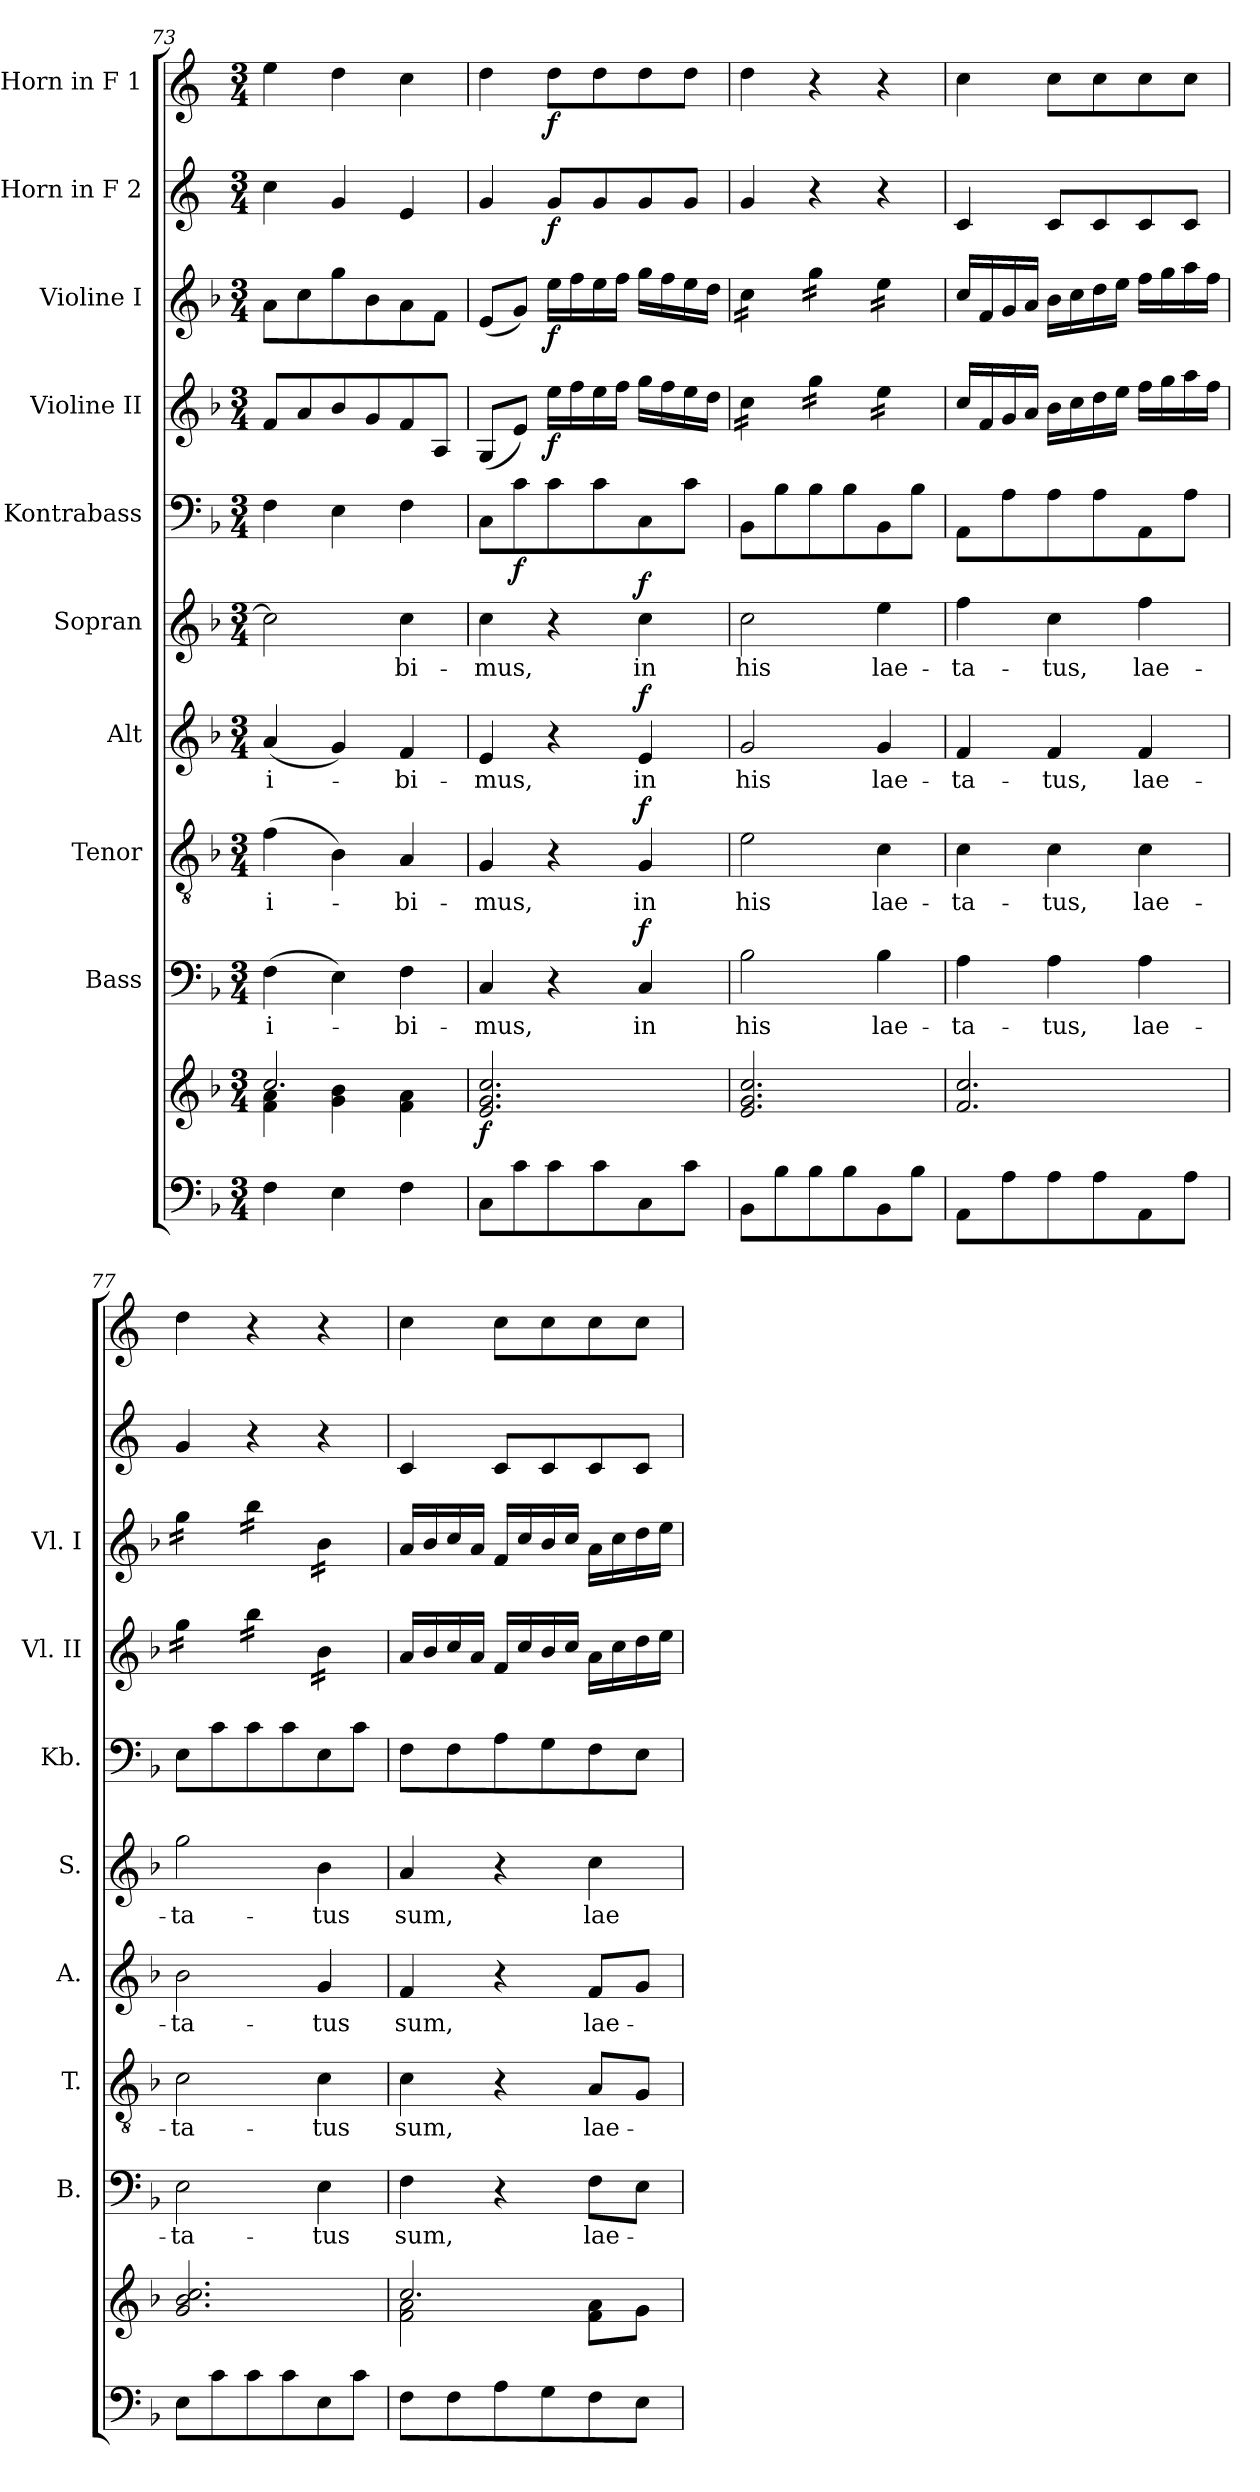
**kern	**kern	**dynam	**kern	**text	**dynam	**kern	**text	**dynam	**kern	**text	**dynam	**kern	**text	**dynam	**kern	**dynam	**kern	**dynam	**kern	**dynam	**kern	**dynam	**kern	**dynam
*part10	*part10	*part10	*part9	*part9	*part9	*part8	*part8	*part8	*part7	*part7	*part7	*part6	*part6	*part6	*part5	*part5	*part4	*part4	*part3	*part3	*part2	*part2	*part1	*part1
*staff11	*staff10	*staff10/11	*staff9	*staff9	*staff9	*staff8	*staff8	*staff8	*staff7	*staff7	*staff7	*staff6	*staff6	*staff6	*staff5	*staff5	*staff4	*staff4	*staff3	*staff3	*staff2	*staff2	*staff1	*staff1
*	*	*	*I"Bass	*	*	*I"Tenor	*	*	*I"Alt	*	*	*I"Sopran	*	*	*I"Kontrabass	*	*I"Violine II	*	*I"Violine I	*	*I"Horn in F 2	*	*I"Horn in F 1	*
*	*	*	*I'B.	*	*	*I'T.	*	*	*I'A.	*	*	*I'S.	*	*	*I'Kb.	*	*I'Vl. II	*	*I'Vl. I	*	*	*	*	*
*clefF4	*clefG2	*	*clefF4	*	*	*clefGv2	*	*	*clefG2	*	*	*clefG2	*	*	*clefF4	*	*clefG2	*	*clefG2	*	*clefG2	*	*clefG2	*
*	*	*	*	*	*	*	*	*	*	*	*	*	*	*	*ITrd7c12	*	*	*	*	*	*ITrd4c7	*	*ITrd4c7	*
*k[b-]	*k[b-]	*	*k[b-]	*	*	*k[b-]	*	*	*k[b-]	*	*	*k[b-]	*	*	*k[b-]	*	*k[b-]	*	*k[b-]	*	*k[b-]	*	*k[b-]	*
*F:	*F:	*	*F:	*	*	*F:	*	*	*F:	*	*	*F:	*	*	*F:	*	*F:	*	*F:	*	*F:	*	*F:	*
*M3/4	*M3/4	*	*M3/4	*	*	*M3/4	*	*	*M3/4	*	*	*M3/4	*	*	*M3/4	*	*M3/4	*	*M3/4	*	*M3/4	*	*M3/4	*
=73	=73	=73	=73	=73	=73	=73	=73	=73	=73	=73	=73	=73	=73	=73	=73	=73	=73	=73	=73	=73	=73	=73	=73	=73
*	*^	*	*	*	*	*	*	*	*	*	*	*	*	*	*	*	*	*	*	*	*	*	*	*
!	!	!	!	!	!LO:LY:b	!	!	!LO:LY:b	!	!	!LO:LY:b	!	!	!	!	!	!	!	!	!	!	!	!	!	!
4F\	2.cc/	4f\ 4a\	.	(>4F\	i-	.	(>4f\	i-	.	(<4a/	i-	.	2cc\]	.	.	4FF\	.	8f/L	.	8a\L	.	4f\	.	4a\	.
.	.	.	.	.	.	.	.	.	.	.	.	.	.	.	.	.	.	8a/	.	8cc\	.	.	.	.	.
4E\	.	4g\ 4b-\	.	4E\)	.	.	4B-\)	.	.	4g/)	.	.	.	.	.	4EE\	.	8b-/	.	8gg\	.	4c/	.	4g\	.
.	.	.	.	.	.	.	.	.	.	.	.	.	.	.	.	.	.	8g/	.	8b-\	.	.	.	.	.
!	!	!	!	!	!LO:LY:b	!	!	!LO:LY:b	!	!	!LO:LY:b	!	!	!LO:LY:b	!	!	!	!	!	!	!	!	!	!	!
4F\	.	4f\ 4a\	.	4F\	-bi-	.	4A/	-bi-	.	4f/	-bi-	.	4cc\	-bi-	.	4FF\	.	8f/	.	8a\	.	4A/	.	4f\	.
.	.	.	.	.	.	.	.	.	.	.	.	.	.	.	.	.	.	8A/J	.	8f\J	.	.	.	.	.
*	*v	*v	*	*	*	*	*	*	*	*	*	*	*	*	*	*	*	*	*	*	*	*	*	*	*
=74	=74	=74	=74	=74	=74	=74	=74	=74	=74	=74	=74	=74	=74	=74	=74	=74	=74	=74	=74	=74	=74	=74	=74	=74
!	!	!LO:DY:b	!	!LO:LY:b	!	!	!LO:LY:b	!	!	!LO:LY:b	!	!	!LO:LY:b	!	!	!	!	!	!	!	!	!	!	!
8C\L	2.e/ 2.g/ 2.cc/	f	4C/	-mus,	.	4G/	-mus,	.	4e/	-mus,	.	4cc\	-mus,	.	8CC\L	.	(<8G/L	.	(<8e/L	.	4c/	.	4g\	.
!	!	!	!	!	!	!	!	!	!	!	!	!	!	!	!	!LO:DY:b	!	!	!	!	!	!	!	!
8c\	.	.	.	.	.	.	.	.	.	.	.	.	.	.	8C\	f	8e/J)	.	8g/J)	.	.	.	.	.
!	!	!	!	!	!	!	!	!	!	!	!	!	!	!	!	!	!	!LO:DY:b	!	!LO:DY:b	!	!LO:DY:b	!	!LO:DY:b
8c\	.	.	4r	.	.	4r	.	.	4r	.	.	4r	.	.	8C\	.	16ee\LL	f	16ee\LL	f	8c/L	f	8g\L	f
.	.	.	.	.	.	.	.	.	.	.	.	.	.	.	.	.	16ff\	.	16ff\	.	.	.	.	.
8c\	.	.	.	.	.	.	.	.	.	.	.	.	.	.	8C\	.	16ee\	.	16ee\	.	8c/	.	8g\	.
.	.	.	.	.	.	.	.	.	.	.	.	.	.	.	.	.	16ff\JJ	.	16ff\JJ	.	.	.	.	.
!	!	!	!	!LO:LY:b	!LO:DY:a	!	!LO:LY:b	!LO:DY:a	!	!LO:LY:b	!LO:DY:a	!	!LO:LY:b	!LO:DY:a	!	!	!	!	!	!	!	!	!	!
8C\	.	.	4C/	in	f	4G/	in	f	4e/	in	f	4cc\	in	f	8CC\	.	16gg\LL	.	16gg\LL	.	8c/	.	8g\	.
.	.	.	.	.	.	.	.	.	.	.	.	.	.	.	.	.	16ff\	.	16ff\	.	.	.	.	.
8c\J	.	.	.	.	.	.	.	.	.	.	.	.	.	.	8C\J	.	16ee\	.	16ee\	.	8c/J	.	8g\J	.
.	.	.	.	.	.	.	.	.	.	.	.	.	.	.	.	.	16dd\JJ	.	16dd\JJ	.	.	.	.	.
!!LO:PB:g=z
=75	=75	=75	=75	=75	=75	=75	=75	=75	=75	=75	=75	=75	=75	=75	=75	=75	=75	=75	=75	=75	=75	=75	=75	=75
!	!	!	!	!LO:LY:b	!	!	!LO:LY:b	!	!	!LO:LY:b	!	!	!LO:LY:b	!	!	!	!	!	!	!	!	!	!	!
*	*	*	*	*	*	*	*	*	*	*	*	*	*	*	*	*	*tremolo	*	*	*	*	*	*	*
*	*	*	*	*	*	*	*	*	*	*	*	*	*	*	*	*	*	*	*tremolo	*	*	*	*	*
8BB-\L	2.e/ 2.g/ 2.cc/	.	2B-\	his	.	2e\	his	.	2g/	his	.	2cc\	his	.	8BBB-\L	.	16cc\LL	.	16cc\LL	.	4c/	.	4g\	.
.	.	.	.	.	.	.	.	.	.	.	.	.	.	.	.	.	16cc\	.	16cc\	.	.	.	.	.
8B-\	.	.	.	.	.	.	.	.	.	.	.	.	.	.	8BB-\	.	16cc\	.	16cc\	.	.	.	.	.
.	.	.	.	.	.	.	.	.	.	.	.	.	.	.	.	.	16cc\JJ	.	16cc\JJ	.	.	.	.	.
8B-\	.	.	.	.	.	.	.	.	.	.	.	.	.	.	8BB-\	.	16gg\LL	.	16gg\LL	.	4r	.	4r	.
.	.	.	.	.	.	.	.	.	.	.	.	.	.	.	.	.	16gg\	.	16gg\	.	.	.	.	.
8B-\	.	.	.	.	.	.	.	.	.	.	.	.	.	.	8BB-\	.	16gg\	.	16gg\	.	.	.	.	.
.	.	.	.	.	.	.	.	.	.	.	.	.	.	.	.	.	16gg\JJ	.	16gg\JJ	.	.	.	.	.
!	!	!	!	!LO:LY:b	!	!	!LO:LY:b	!	!	!LO:LY:b	!	!	!LO:LY:b	!	!	!	!	!	!	!	!	!	!	!
8BB-\	.	.	4B-\	lae-	.	4c\	lae-	.	4g/	lae-	.	4ee\	lae-	.	8BBB-\	.	16ee\LL	.	16ee\LL	.	4r	.	4r	.
.	.	.	.	.	.	.	.	.	.	.	.	.	.	.	.	.	16ee\	.	16ee\	.	.	.	.	.
8B-\J	.	.	.	.	.	.	.	.	.	.	.	.	.	.	8BB-\J	.	16ee\	.	16ee\	.	.	.	.	.
.	.	.	.	.	.	.	.	.	.	.	.	.	.	.	.	.	16ee\JJ	.	16ee\JJ	.	.	.	.	.
*	*	*	*	*	*	*	*	*	*	*	*	*	*	*	*	*	*	*	*Xtremolo	*	*	*	*	*
*	*	*	*	*	*	*	*	*	*	*	*	*	*	*	*	*	*Xtremolo	*	*	*	*	*	*	*
=76	=76	=76	=76	=76	=76	=76	=76	=76	=76	=76	=76	=76	=76	=76	=76	=76	=76	=76	=76	=76	=76	=76	=76	=76
!	!	!	!	!LO:LY:b	!	!	!LO:LY:b	!	!	!LO:LY:b	!	!	!LO:LY:b	!	!	!	!	!	!	!	!	!	!	!
8AA\L	2.f/ 2.cc/	.	4A\	-ta-	.	4c\	-ta-	.	4f/	-ta-	.	4ff\	-ta-	.	8AAA\L	.	16cc/LL	.	16cc/LL	.	4F/	.	4f\	.
.	.	.	.	.	.	.	.	.	.	.	.	.	.	.	.	.	16f/	.	16f/	.	.	.	.	.
8A\	.	.	.	.	.	.	.	.	.	.	.	.	.	.	8AA\	.	16g/	.	16g/	.	.	.	.	.
.	.	.	.	.	.	.	.	.	.	.	.	.	.	.	.	.	16a/JJ	.	16a/JJ	.	.	.	.	.
!	!	!	!	!LO:LY:b	!	!	!LO:LY:b	!	!	!LO:LY:b	!	!	!LO:LY:b	!	!	!	!	!	!	!	!	!	!	!
8A\	.	.	4A\	-tus,	.	4c\	-tus,	.	4f/	-tus,	.	4cc\	-tus,	.	8AA\	.	16b-\LL	.	16b-\LL	.	8F/L	.	8f\L	.
.	.	.	.	.	.	.	.	.	.	.	.	.	.	.	.	.	16cc\	.	16cc\	.	.	.	.	.
8A\	.	.	.	.	.	.	.	.	.	.	.	.	.	.	8AA\	.	16dd\	.	16dd\	.	8F/	.	8f\	.
.	.	.	.	.	.	.	.	.	.	.	.	.	.	.	.	.	16ee\JJ	.	16ee\JJ	.	.	.	.	.
!	!	!	!	!LO:LY:b	!	!	!LO:LY:b	!	!	!LO:LY:b	!	!	!LO:LY:b	!	!	!	!	!	!	!	!	!	!	!
8AA\	.	.	4A\	lae-	.	4c\	lae-	.	4f/	lae-	.	4ff\	lae-	.	8AAA\	.	16ff\LL	.	16ff\LL	.	8F/	.	8f\	.
.	.	.	.	.	.	.	.	.	.	.	.	.	.	.	.	.	16gg\	.	16gg\	.	.	.	.	.
8A\J	.	.	.	.	.	.	.	.	.	.	.	.	.	.	8AA\J	.	16aa\	.	16aa\	.	8F/J	.	8f\J	.
.	.	.	.	.	.	.	.	.	.	.	.	.	.	.	.	.	16ff\JJ	.	16ff\JJ	.	.	.	.	.
=77	=77	=77	=77	=77	=77	=77	=77	=77	=77	=77	=77	=77	=77	=77	=77	=77	=77	=77	=77	=77	=77	=77	=77	=77
!	!	!	!	!LO:LY:b	!	!	!LO:LY:b	!	!	!LO:LY:b	!	!	!LO:LY:b	!	!	!	!	!	!	!	!	!	!	!
*	*	*	*	*	*	*	*	*	*	*	*	*	*	*	*	*	*tremolo	*	*	*	*	*	*	*
*	*	*	*	*	*	*	*	*	*	*	*	*	*	*	*	*	*	*	*tremolo	*	*	*	*	*
8E\L	2.g/ 2.b-/ 2.cc/	.	2E\	-ta-	.	2c\	-ta-	.	2b-\	-ta-	.	2gg\	-ta-	.	8EE\L	.	16gg\LL	.	16gg\LL	.	4c/	.	4g\	.
.	.	.	.	.	.	.	.	.	.	.	.	.	.	.	.	.	16gg\	.	16gg\	.	.	.	.	.
8c\	.	.	.	.	.	.	.	.	.	.	.	.	.	.	8C\	.	16gg\	.	16gg\	.	.	.	.	.
.	.	.	.	.	.	.	.	.	.	.	.	.	.	.	.	.	16gg\JJ	.	16gg\JJ	.	.	.	.	.
8c\	.	.	.	.	.	.	.	.	.	.	.	.	.	.	8C\	.	16bb-\LL	.	16bb-\LL	.	4r	.	4r	.
.	.	.	.	.	.	.	.	.	.	.	.	.	.	.	.	.	16bb-\	.	16bb-\	.	.	.	.	.
8c\	.	.	.	.	.	.	.	.	.	.	.	.	.	.	8C\	.	16bb-\	.	16bb-\	.	.	.	.	.
.	.	.	.	.	.	.	.	.	.	.	.	.	.	.	.	.	16bb-\JJ	.	16bb-\JJ	.	.	.	.	.
!	!	!	!	!LO:LY:b	!	!	!LO:LY:b	!	!	!LO:LY:b	!	!	!LO:LY:b	!	!	!	!	!	!	!	!	!	!	!
8E\	.	.	4E\	-tus	.	4c\	-tus	.	4g/	-tus	.	4b-\	-tus	.	8EE\	.	16b-\LL	.	16b-\LL	.	4r	.	4r	.
.	.	.	.	.	.	.	.	.	.	.	.	.	.	.	.	.	16b-\	.	16b-\	.	.	.	.	.
8c\J	.	.	.	.	.	.	.	.	.	.	.	.	.	.	8C\J	.	16b-\	.	16b-\	.	.	.	.	.
.	.	.	.	.	.	.	.	.	.	.	.	.	.	.	.	.	16b-\JJ	.	16b-\JJ	.	.	.	.	.
*	*	*	*	*	*	*	*	*	*	*	*	*	*	*	*	*	*	*	*Xtremolo	*	*	*	*	*
*	*	*	*	*	*	*	*	*	*	*	*	*	*	*	*	*	*Xtremolo	*	*	*	*	*	*	*
=78	=78	=78	=78	=78	=78	=78	=78	=78	=78	=78	=78	=78	=78	=78	=78	=78	=78	=78	=78	=78	=78	=78	=78	=78
*	*^	*	*	*	*	*	*	*	*	*	*	*	*	*	*	*	*	*	*	*	*	*	*	*
!	!	!	!	!	!LO:LY:b	!	!	!LO:LY:b	!	!	!LO:LY:b	!	!	!LO:LY:b	!	!	!	!	!	!	!	!	!	!	!
8F\L	2.cc/	2f\ 2a\	.	4F\	sum,	.	4c\	sum,	.	4f/	sum,	.	4a/	sum,	.	8FF\L	.	16a/LL	.	16a/LL	.	4F/	.	4f\	.
.	.	.	.	.	.	.	.	.	.	.	.	.	.	.	.	.	.	16b-/	.	16b-/	.	.	.	.	.
8F\	.	.	.	.	.	.	.	.	.	.	.	.	.	.	.	8FF\	.	16cc/	.	16cc/	.	.	.	.	.
.	.	.	.	.	.	.	.	.	.	.	.	.	.	.	.	.	.	16a/JJ	.	16a/JJ	.	.	.	.	.
8A\	.	.	.	4r	.	.	4r	.	.	4r	.	.	4r	.	.	8AA\	.	16f/LL	.	16f/LL	.	8F/L	.	8f\L	.
.	.	.	.	.	.	.	.	.	.	.	.	.	.	.	.	.	.	16cc/	.	16cc/	.	.	.	.	.
8G\	.	.	.	.	.	.	.	.	.	.	.	.	.	.	.	8GG\	.	16b-/	.	16b-/	.	8F/	.	8f\	.
.	.	.	.	.	.	.	.	.	.	.	.	.	.	.	.	.	.	16cc/JJ	.	16cc/JJ	.	.	.	.	.
!	!	!	!	!	!LO:LY:b	!	!	!LO:LY:b	!	!	!LO:LY:b	!	!	!LO:LY:b	!	!	!	!	!	!	!	!	!	!	!
8F\	.	8f\ 8a\L	.	8F\L	lae-	.	8A/L	lae-	.	8f/L	lae-	.	4cc\	lae-	.	8FF\	.	16a\LL	.	16a\LL	.	8F/	.	8f\	.
.	.	.	.	.	.	.	.	.	.	.	.	.	.	.	.	.	.	16cc\	.	16cc\	.	.	.	.	.
8E\J	.	8g\J	.	8E\J	.	.	8G/J	.	.	8g/J	.	.	.	.	.	8EE\J	.	16dd\	.	16dd\	.	8F/J	.	8f\J	.
.	.	.	.	.	.	.	.	.	.	.	.	.	.	.	.	.	.	16ee\JJ	.	16ee\JJ	.	.	.	.	.
*	*v	*v	*	*	*	*	*	*	*	*	*	*	*	*	*	*	*	*	*	*	*	*	*	*	*
=	=	=	=	=	=	=	=	=	=	=	=	=	=	=	=	=	=	=	=	=	=	=	=	=
*-	*-	*-	*-	*-	*-	*-	*-	*-	*-	*-	*-	*-	*-	*-	*-	*-	*-	*-	*-	*-	*-	*-	*-	*-
